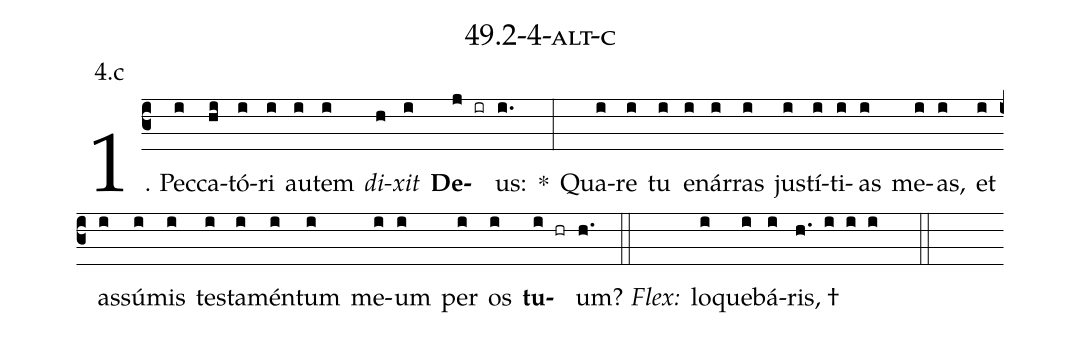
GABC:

name: 49.2-4-alt-c;
annotation: 4.c;
%%
(c3)1. Pec(i)ca(hi)tó(i)ri(i) au(i)tem(i) <i>di</i>(h)<i>xit</i>(i) <b>De</b>(j ir)us:(i.) *(:) Qua(i)re(i) tu(i) e(i)nár(i)ras(i) jus(i)tí(i)ti(i)as(i) me(i)as,(i) et(i) as(i)sú(i)mis(i) tes(i)ta(i)mén(i)tum(i) me(i)um(i) per(i) os(i) <b>tu</b>(i hr)um?(h.) (::)
<i>Flex:</i>()  lo(i)que(i)bá(i)ris, †(h. i i i  ::)

%E(i) u(i) o(i) u(i) a(i) e.(h.) (::)
